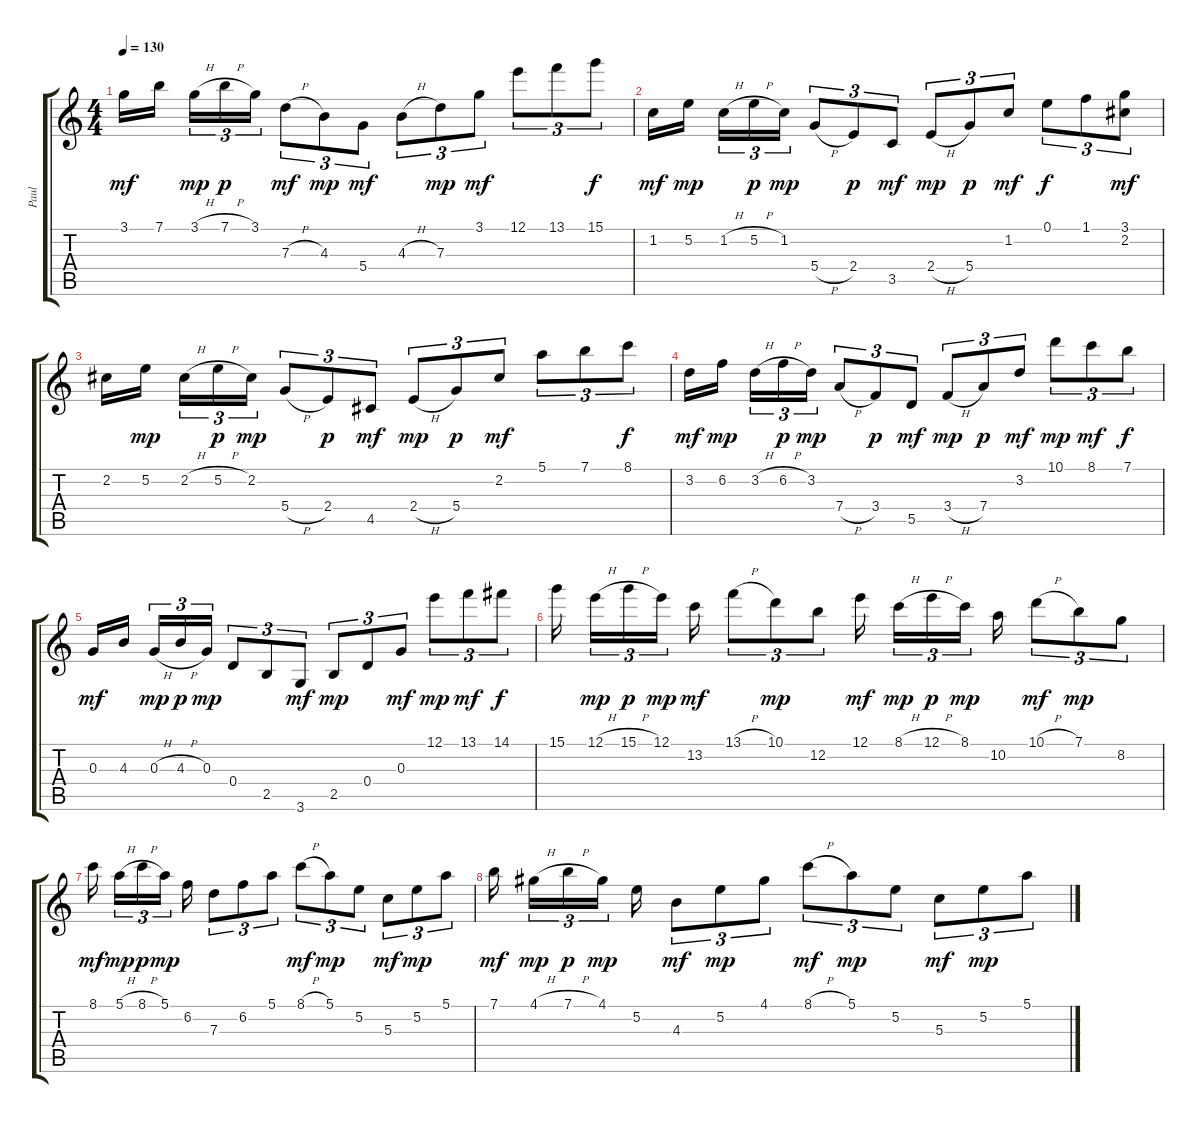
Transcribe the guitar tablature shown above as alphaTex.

\track ("Paul " "Paul ") {instrument acousticguitarnylon}
\staff {score tabs}
\tuning (E4 B3 G3 D3 A2 E2) {hide}
\ts (4 4)
\tempo 130
\clef g2
\ks c
3.1.16{dy mf} 7.1.16{beam splitsecondary} 3.1{h}.16{tu (3 2) dy mp} 7.1{h}.16{tu (3 2) dy p} 3.1.16{tu (3 2)} 7.3{h}.8{tu (3 2) dy mf} 4.3.8{tu (3 2) dy mp} 5.4.8{tu (3 2) dy mf} 4.3{h}.8{tu (3 2)} 7.3.8{tu (3 2) dy mp} 3.1.8{tu (3 2) dy mf} 12.1.8{tu (3 2)} 13.1.8{tu (3 2)} 15.1.8{tu (3 2) dy f} |
1.2.16{dy mf} 5.2.16{dy mp beam splitsecondary} 1.2{h}.16{tu (3 2)} 5.2{h}.16{tu (3 2) dy p} 1.2.16{tu (3 2) dy mp} 5.4{h}.8{tu (3 2)} 2.4.8{tu (3 2) dy p} 3.5.8{tu (3 2) dy mf} 2.4{h}.8{tu (3 2) dy mp} 5.4.8{tu (3 2) dy p} 1.2.8{tu (3 2) dy mf} 0.1.8{tu (3 2) dy f} 1.1.8{tu (3 2)} (3.1 2.2).8{tu (3 2) dy mf} |
2.2.16 5.2.16{dy mp beam splitsecondary} 2.2{h}.16{tu (3 2)} 5.2{h}.16{tu (3 2) dy p} 2.2.16{tu (3 2) dy mp} 5.4{h}.8{tu (3 2)} 2.4.8{tu (3 2) dy p} 4.5.8{tu (3 2) dy mf} 2.4{h}.8{tu (3 2) dy mp} 5.4.8{tu (3 2) dy p} 2.2.8{tu (3 2) dy mf} 5.1.8{tu (3 2)} 7.1.8{tu (3 2)} 8.1.8{tu (3 2) dy f} |
3.2.16{dy mf} 6.2.16{dy mp beam splitsecondary} 3.2{h}.16{tu (3 2)} 6.2{h}.16{tu (3 2) dy p} 3.2.16{tu (3 2) dy mp} 7.4{h}.8{tu (3 2)} 3.4.8{tu (3 2) dy p} 5.5.8{tu (3 2) dy mf} 3.4{h}.8{tu (3 2) dy mp} 7.4.8{tu (3 2) dy p} 3.2.8{tu (3 2) dy mf} 10.1.8{tu (3 2) dy mp} 8.1.8{tu (3 2) dy mf} 7.1.8{tu (3 2) dy f} |
0.3.16{dy mf} 4.3.16{beam splitsecondary} 0.3{h}.16{tu (3 2) dy mp} 4.3{h}.16{tu (3 2) dy p} 0.3.16{tu (3 2) dy mp} 0.4.8{tu (3 2)} 2.5.8{tu (3 2)} 3.6.8{tu (3 2) dy mf} 2.5.8{tu (3 2) dy mp} 0.4.8{tu (3 2)} 0.3.8{tu (3 2) dy mf} 12.1.8{tu (3 2) dy mp} 13.1.8{tu (3 2) dy mf} 14.1.8{tu (3 2) dy f} |
15.1.16{beam splitsecondary} 12.1{h}.16{tu (3 2) dy mp} 15.1{h}.16{tu (3 2) dy p} 12.1.16{tu (3 2) dy mp beam splitsecondary} 13.2.16{dy mf} 13.1{h}.8{tu (3 2)} 10.1.8{tu (3 2) dy mp} 12.2.8{tu (3 2)} 12.1.16{dy mf beam splitsecondary} 8.1{h}.16{tu (3 2) dy mp} 12.1{h}.16{tu (3 2) dy p} 8.1.16{tu (3 2) dy mp beam splitsecondary} 10.2.16 10.1{h}.8{tu (3 2) dy mf} 7.1.8{tu (3 2) dy mp} 8.2.8{tu (3 2)} |
8.1.16{dy mf beam splitsecondary} 5.1{h}.16{tu (3 2) dy mp} 8.1{h}.16{tu (3 2) dy p} 5.1.16{tu (3 2) dy mp beam splitsecondary} 6.2.16 7.3.8{tu (3 2)} 6.2.8{tu (3 2)} 5.1.8{tu (3 2)} 8.1{h}.8{tu (3 2) dy mf} 5.1.8{tu (3 2) dy mp} 5.2.8{tu (3 2)} 5.3.8{tu (3 2) dy mf} 5.2.8{tu (3 2) dy mp} 5.1.8{tu (3 2)} |
7.1.16{dy mf beam splitsecondary} 4.1{h}.16{tu (3 2) dy mp} 7.1{h}.16{tu (3 2) dy p} 4.1.16{tu (3 2) dy mp beam splitsecondary} 5.2.16 4.3.8{tu (3 2) dy mf} 5.2.8{tu (3 2) dy mp} 4.1.8{tu (3 2)} 8.1{h}.8{tu (3 2) dy mf} 5.1.8{tu (3 2) dy mp} 5.2.8{tu (3 2)} 5.3.8{tu (3 2) dy mf} 5.2.8{tu (3 2) dy mp} 5.1.8{tu (3 2)}
